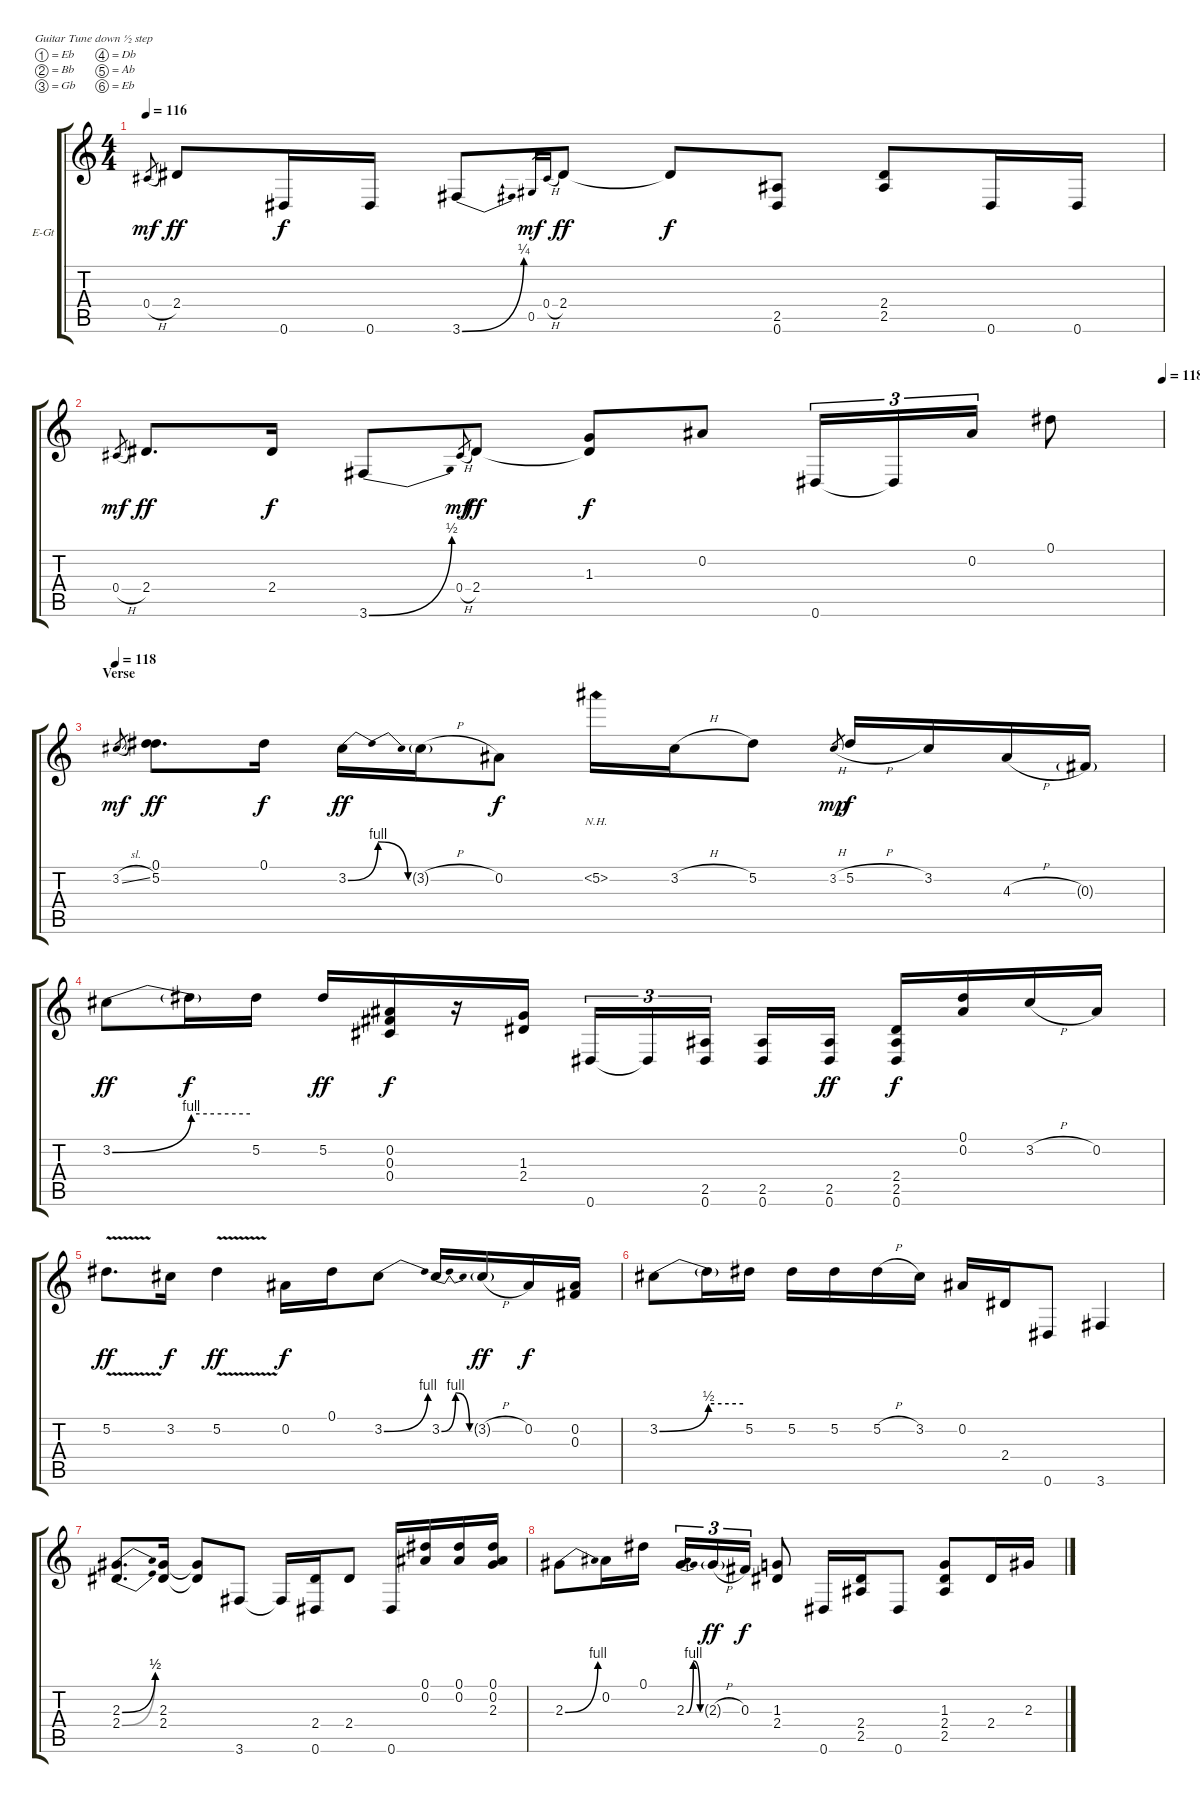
\bracketExtendMode groupsimilarinstruments
\firstSystemTrackNameOrientation horizontal
\otherSystemsTrackNameOrientation horizontal
\track ("Guitar (Jimi Hendrix)" "E-Gt") {instrument overdrivenguitar}
\staff {score tabs}
\tuning (Eb4 Bb3 Gb3 Db3 Ab2 Eb2)
\ts (4 4)
\tempo 116
\clef g2
\ks c
0.4{h}.8{gr dy mf} 2.4.8{dy ff} 0.6.16{dy f} 0.6.16 3.6{be (bend 0 0 60 1)}.8 0.5.16{gr dy mf} 0.4{h}.16{gr} 2.4.8{dy ff} 2.4{t}.8{dy f} (2.5 0.6).8 (2.4 2.5).8 0.6.16 0.6.16 |
\tempo (118 1)
0.4{h}.8{gr dy mf} 2.4.8{d dy ff} 2.4.16{dy f} 3.6{be (bend 0 0 60 2)}.8 0.4{h}.8{gr dy mf} 2.4.8{dy ff} (1.3 2.4{t}).8{dy f} 0.2.8 0.6.16{tu (3 2)} 0.6{t}.16{tu (3 2)} 0.2.16{tu (3 2)} 0.1.8 |
\section ("" "Verse")
\tempo 118
3.2{sl}.8{gr dy mf} (0.1 5.2).8{d dy ff} 0.1.16{dy f} 3.2{be (bendrelease 0 0 30 4 30 4 60 0)}.16{dy ff} 3.2{h g}.16 0.2.8{dy f} 5.2{nh}.16 3.2{h}.16 5.2.8 3.2{h}.8{gr dy mp} 5.2{h}.16{dy f} 3.2.16 4.3{h}.16 0.3{g}.16 |
3.2{be (bend 0 0 60 4)}.8{dy ff} 3.2{be (hold 0 4 60 4) t}.16{dy f} 5.2.16 5.2.16{dy ff} (0.2 0.3 0.4).16{dy f} r.16 (1.3 2.4).16 0.6.16{tu (3 2)} 0.6{t}.16{tu (3 2)} (2.5 0.6).16{tu (3 2)} (2.5 0.6).16 (2.5 0.6).16{dy ff} (2.4 2.5 0.6).16{dy f} (0.1 0.2).16 3.2{h}.16 0.2.16 |
5.2{v}.8{d dy ff} 3.2.16{dy f} 5.2{v}.4{dy ff} 0.2.16{dy f} 0.1.16 3.2{be (bend 0 0 60 4)}.8 3.2{be (bendrelease 0 0 30 4 30 4 60 0)}.16 3.2{h g}.16{dy ff} 0.2.16{dy f} (0.2 0.3).16 |
3.2{be (bend 0 0 60 2)}.8 3.2{be (hold 0 2 60 2) t}.16 5.2.16 5.2.16 5.2.16 5.2{h}.16 3.2.16 0.2.16 2.4.16 0.6.8 3.6.4 |
(2.3{be (bend 0 0 60 2)} 2.4{be (bend 0 0 60 2)}).8{d} (2.3 2.4).16 (2.3{t} 2.4{t}).8 3.6.8 3.6{t}.16 (2.4 0.6).16 2.4.8 0.6.16 (0.1 0.2).16 (0.1 0.2).16 (0.1 0.2 2.3).16 |
2.3{be (bend 0 0 60 4)}.8 0.2.16 0.1.16 2.3{be (bendrelease 0 0 30 4 30 4 60 0)}.16{tu (3 2)} 2.3{h g}.16{tu (3 2) dy ff} 0.3.16{tu (3 2) dy f} (1.3 2.4).8 0.6.16 (2.4 2.5).16 0.6.8 (1.3 2.4 2.5).8 2.4.16 2.3.16
